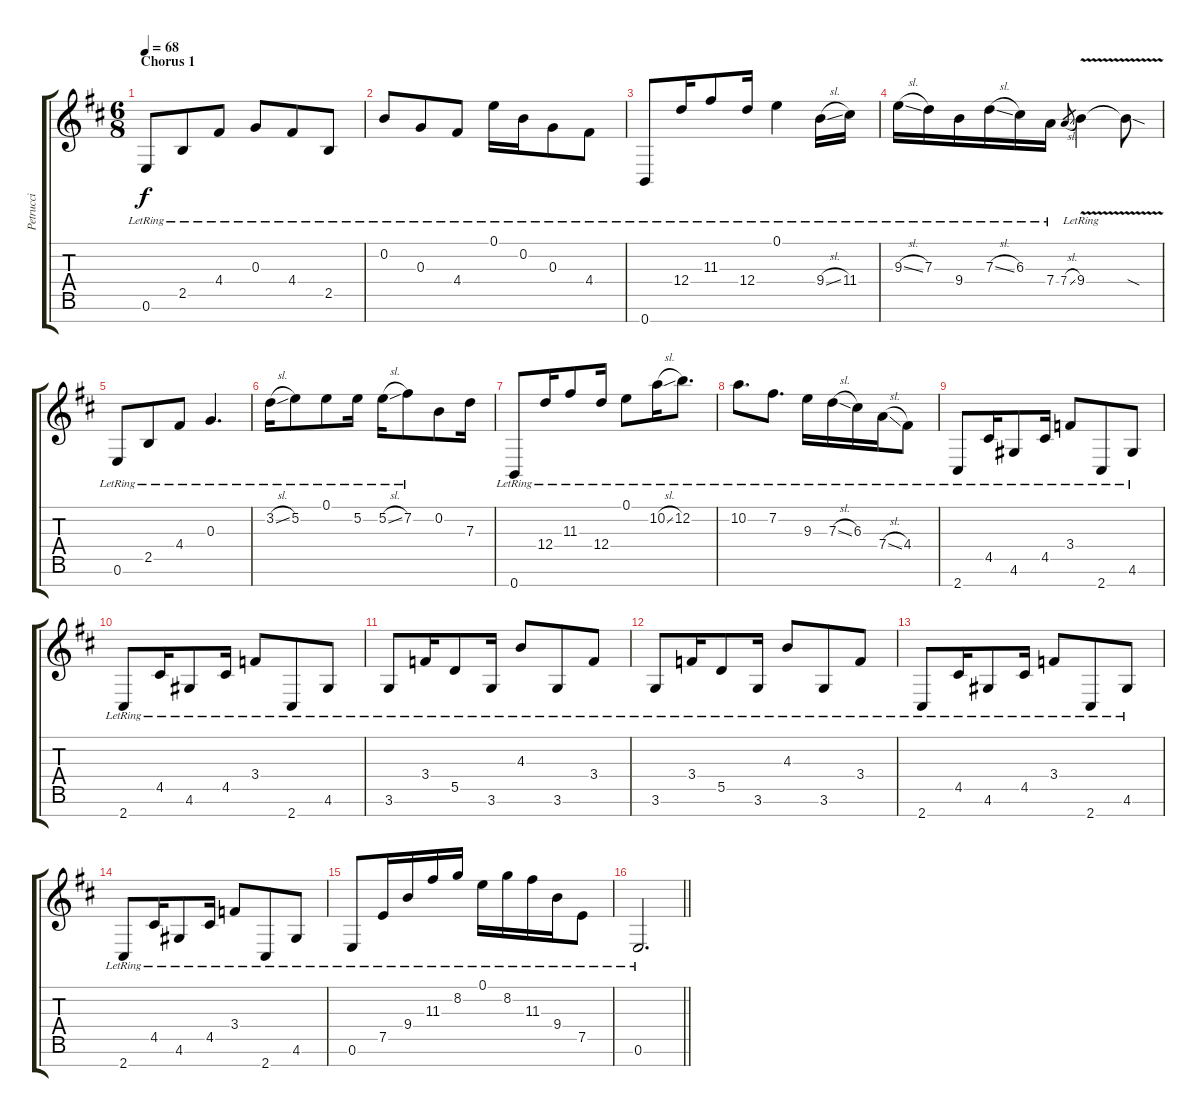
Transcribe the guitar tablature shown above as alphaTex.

\track ("Petrucci" "Petrucci") {instrument electricguitarjazz}
\staff {score tabs}
\tuning (E4 B3 G3 D3 A2 E2 B1) {hide}
\ts (6 8)
\section ("" "Chorus 1")
\tempo 68
\clef g2
\ks d
0.6{lr}.8{dy f} 2.5{lr}.8 4.4{lr}.8 0.3{lr}.8 4.4{lr}.8 2.5{lr}.8 |
0.2{lr}.8 0.3{lr}.8 4.4{lr}.8 0.1{lr}.16 0.2{lr}.16 0.3{lr}.8 4.4{lr}.8 |
0.7{lr}.8 12.4{lr}.16 11.3{lr}.8 12.4{lr}.16 0.1{lr}.4 9.4{sl lr}.16 11.4{lr}.16 |
9.3{sl lr}.16 7.3{lr}.16 9.4{lr}.16 7.3{sl lr}.16 6.3{lr}.16 7.4{lr}.16 7.4{sl}.8{gr} 9.4{v lr}.4 9.4{sod t}.8 |
0.6{lr}.8 2.5{lr}.8 4.4{lr}.8 0.3{lr}.4{d} |
3.2{sl lr}.16 5.2{lr}.8 0.1{lr}.8 5.2{lr}.16 5.2{sl lr}.16 7.2{lr}.8 0.2.8 7.3.16 |
0.7{lr}.8 12.4{lr}.16 11.3{lr}.8 12.4{lr}.16 0.1{lr}.8 10.2{sl lr}.16 12.2{lr}.8{d} |
10.2{lr}.8{d} 7.2{lr}.8{d} 9.3{lr}.16 7.3{sl lr}.16 6.3{lr}.16 7.4{sl lr}.16 4.4{lr}.8 |
2.7{lr}.8 4.5{lr}.16 4.6{lr}.8 4.5{lr}.16 3.4{lr}.8 2.7{lr}.8 4.6{lr}.8 |
2.7{lr}.8 4.5{lr}.16 4.6{lr}.8 4.5{lr}.16 3.4{lr}.8 2.7{lr}.8 4.6{lr}.8 |
3.6{lr}.8 3.4{lr}.16 5.5{lr}.8 3.6{lr}.16 4.3{lr}.8 3.6{lr}.8 3.4{lr}.8 |
3.6{lr}.8 3.4{lr}.16 5.5{lr}.8 3.6{lr}.16 4.3{lr}.8 3.6{lr}.8 3.4{lr}.8 |
2.7{lr}.8 4.5{lr}.16 4.6{lr}.8 4.5{lr}.16 3.4{lr}.8 2.7{lr}.8 4.6{lr}.8 |
2.7{lr}.8 4.5{lr}.16 4.6{lr}.8 4.5{lr}.16 3.4{lr}.8 2.7{lr}.8 4.6{lr}.8 |
0.6{lr}.8 7.5{lr}.16 9.4{lr}.16 11.3{lr}.16 8.2{lr}.16 0.1{lr}.16 8.2{lr}.16 11.3{lr}.16 9.4{lr}.16 7.5{lr}.8 |
\barLineRight lightlight
0.6{lr}.2{d}
